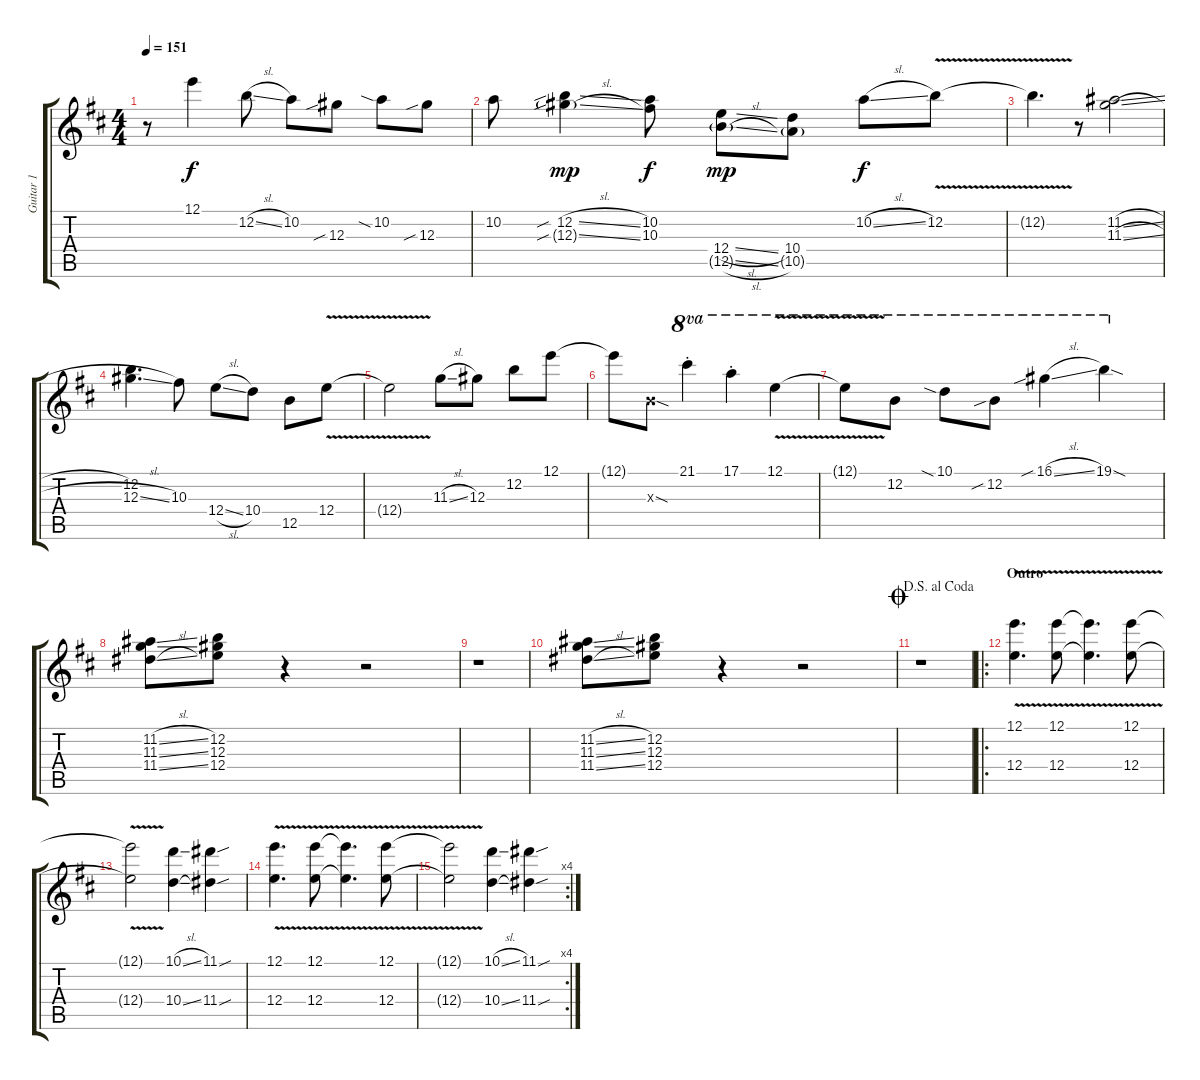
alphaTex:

\track ("Guitar 1" "Guitar 1") {instrument overdrivenguitar}
\staff {score tabs}
\tuning (E4 B3 Ab3 E3 B2 E2) {hide}
\ts (4 4)
\tempo 151
\clef g2
\ks d
r.8{dy f} 12.1.4 12.2{sl}.8 10.2.8 12.3{sib}.8 10.2{sia}.8 12.3{sib}.8 |
10.2.8 (12.2{sib sl} 12.3{sib sl g}).4{dy mp} (10.2 10.3).8{dy f} (12.4{sl} 12.5{sl g}).8{dy mp} (10.4 10.5{g}).8 10.2{sl}.8{dy f} 12.2{v}.8 |
12.2{v t}.4{d} r.8 (11.2{sl} 11.3{sl}).2 |
(12.2 12.3{sl}).4{d} 10.3.8 12.4{sl}.8 10.4.8 12.5.8 12.4{v}.8 |
12.4{v t}.2 11.3{sl}.8 12.3.8 12.2.8 12.1.8 |
12.1{t}.8 3.3{sod x}.8 21.1{st}.4{ot 8va} 17.1{st}.4{ot 8va} 12.1{v}.4{ot 8va} |
12.1{v t}.8{ot 8va} 12.2.8{ot 8va} 10.1{sia}.8{ot 8va} 12.2{sib}.8{ot 8va} 16.1{sib sl}.4{ot 8va} 19.1{sod}.4{ot 8va} |
(11.2{sl} 11.3{sl} 11.4{sl}).8 (12.2 12.3 12.4).8 r.4 r.2 |
r.1 |
(11.2{sl} 11.3{sl} 11.4{sl}).8 (12.2 12.3 12.4).8 r.4 r.2 |
\jump coda
\jump dalsegnoalcoda
r.1 |
\ro
\section ("" "Outro")
(12.1{v} 12.4{v}).4{d} (12.1{v} 12.4{v}).8 (12.1{v t} 12.4{v t}).4{d} (12.1{v} 12.4{v}).8 |
(12.1{v t} 12.4{v t}).2 (10.1{sl} 10.4{sl}).4 (11.1{sou} 11.4{sou}).4 |
(12.1{v} 12.4{v}).4{d} (12.1{v} 12.4{v}).8 (12.1{v t} 12.4{v t}).4{d} (12.1{v} 12.4{v}).8 |
\rc 4
(12.1{v t} 12.4{v t}).2 (10.1{sl} 10.4{sl}).4 (11.1{sou} 11.4{sou}).4
